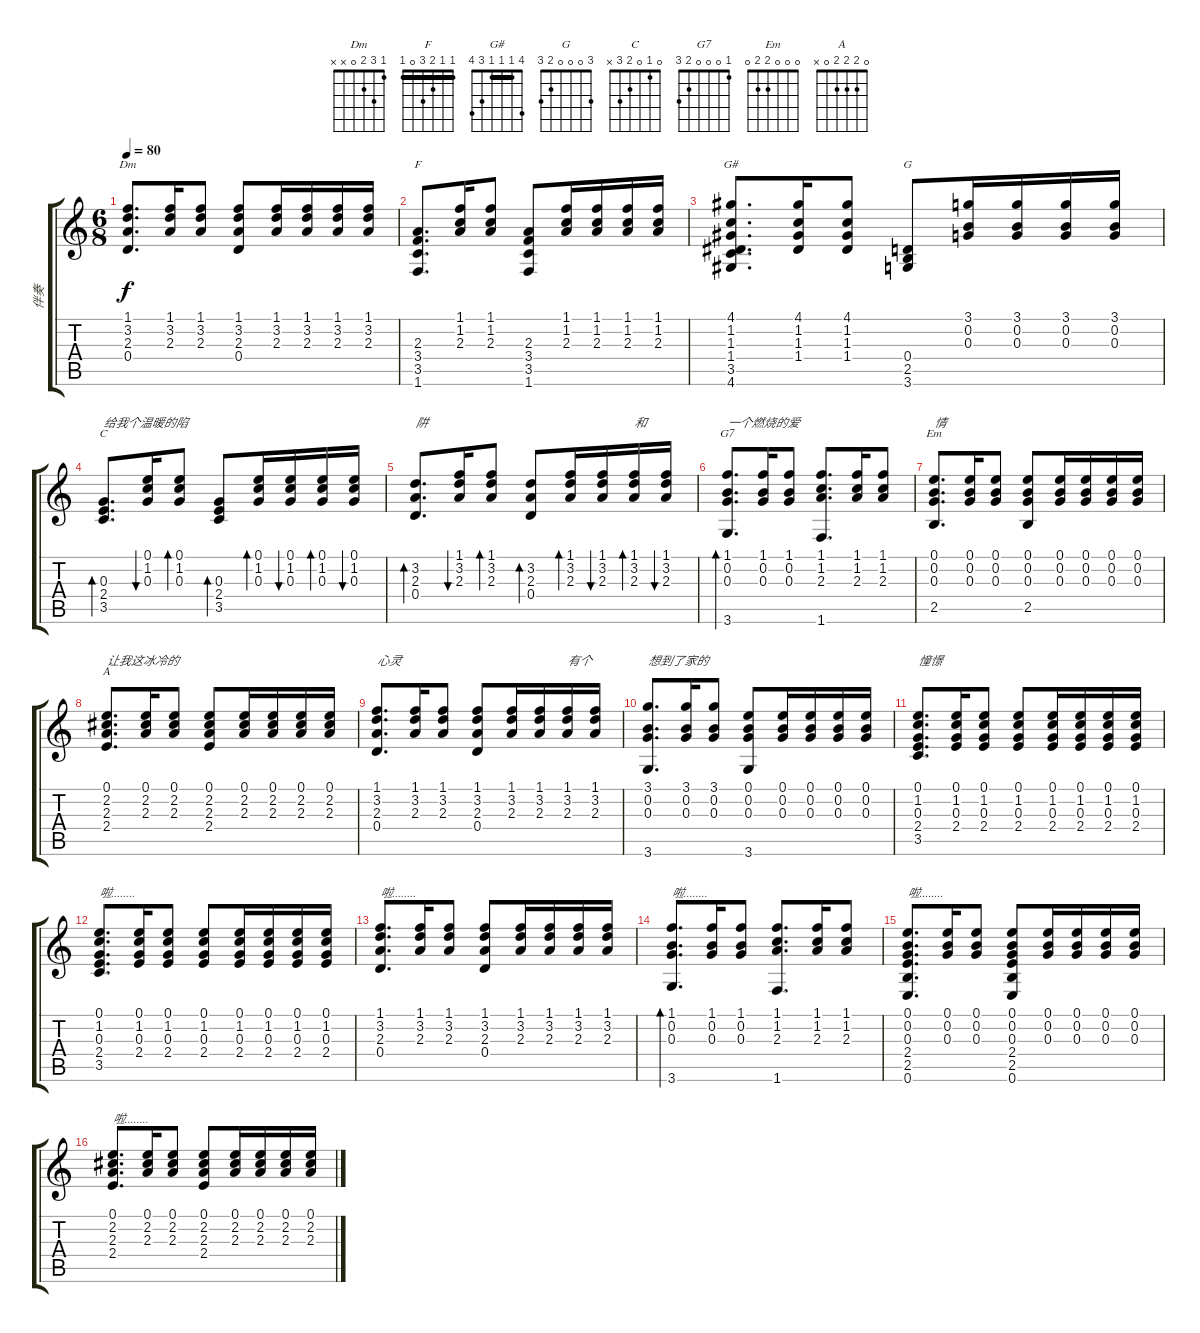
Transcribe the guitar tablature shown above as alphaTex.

\track ("伴奏" "伴奏") {instrument acousticguitarnylon}
\staff {score tabs}
\tuning (E4 B3 G3 D3 A2 E2) {hide}
\chord ("Dm" 1 3 2 0 x x)
\chord ("F" 1 1 2 3 0 1) {barre 1}
\chord ("G#" 4 1 1 1 3 4) {barre 1}
\chord ("G" 3 0 0 0 2 3)
\chord ("C" 0 1 0 2 3 x)
\chord ("G7" 1 0 0 0 2 3)
\chord ("Em" 0 0 0 2 2 0)
\chord ("A" 0 2 2 2 0 x)
\ts (6 8)
\tempo 80
\clef g2
\ks c
(1.1 3.2 2.3 0.4).8{d ch "Dm" dy f} (1.1 3.2 2.3).16 (1.1 3.2 2.3).8 (1.1 3.2 2.3 0.4).8 (1.1 3.2 2.3).16 (1.1 3.2 2.3).16 (1.1 3.2 2.3).16 (1.1 3.2 2.3).16 |
(2.3 3.4 3.5 1.6).8{d ch "F"} (1.1 1.2 2.3).16 (1.1 1.2 2.3).8 (2.3 3.4 3.5 1.6).8 (1.1 1.2 2.3).16 (1.1 1.2 2.3).16 (1.1 1.2 2.3).16 (1.1 1.2 2.3).16 |
(4.1 1.2 1.3 1.4 3.5 4.6).8{d ch "G#"} (4.1 1.2 1.3 1.4).16 (4.1 1.2 1.3 1.4).8 (0.4 2.5 3.6).8{ch "G"} (3.1 0.2 0.3).16 (3.1 0.2 0.3).16 (3.1 0.2 0.3).16 (3.1 0.2 0.3).16 |
(0.3 2.4 3.5).8{d bd 30 ch "C" txt "给我个温暖的陷"} (0.1 1.2 0.3).16{bu 30} (0.1 1.2 0.3).8{bd 30} (0.3 2.4 3.5).8{bd 30} (0.1 1.2 0.3).16{bd 30} (0.1 1.2 0.3).16{bu 30} (0.1 1.2 0.3).16{bd 30} (0.1 1.2 0.3).16{bu 30} |
(3.2 2.3 0.4).8{d bd 30 txt "阱"} (1.1 3.2 2.3).16{bu 30} (1.1 3.2 2.3).8{bd 30} (3.2 2.3 0.4).8{bd 30} (1.1 3.2 2.3).16{bd 30} (1.1 3.2 2.3).16{bu 30} (1.1 3.2 2.3).16{bd 30 txt "和"} (1.1 3.2 2.3).16{bu 30} |
(1.1 0.2 0.3 3.6).8{d bd 30 ch "G7" txt "一个燃烧的爱"} (1.1 0.2 0.3).16 (1.1 0.2 0.3).8 (1.1 1.2 2.3 1.6).8{d} (1.1 1.2 2.3).16 (1.1 1.2 2.3).8 |
(0.1 0.2 0.3 2.5).8{d ch "Em" txt "情"} (0.1 0.2 0.3).16 (0.1 0.2 0.3).8 (0.1 0.2 0.3 2.5).8 (0.1 0.2 0.3).16 (0.1 0.2 0.3).16 (0.1 0.2 0.3).16 (0.1 0.2 0.3).16 |
(0.1 2.2 2.3 2.4).8{d ch "A" txt "让我这冰冷的"} (0.1 2.2 2.3).16 (0.1 2.2 2.3).8 (0.1 2.2 2.3 2.4).8 (0.1 2.2 2.3).16 (0.1 2.2 2.3).16 (0.1 2.2 2.3).16 (0.1 2.2 2.3).16 |
(1.1 3.2 2.3 0.4).8{d txt "心灵"} (1.1 3.2 2.3).16 (1.1 3.2 2.3).8 (1.1 3.2 2.3 0.4).8 (1.1 3.2 2.3).16 (1.1 3.2 2.3).16 (1.1 3.2 2.3).16{txt "有个"} (1.1 3.2 2.3).16 |
(3.1 0.2 0.3 3.6).8{d txt "想到了家的"} (3.1 0.2 0.3).16 (3.1 0.2 0.3).8 (0.1 0.2 0.3 3.6).8 (0.1 0.2 0.3).16 (0.1 0.2 0.3).16 (0.1 0.2 0.3).16 (0.1 0.2 0.3).16 |
(0.1 1.2 0.3 2.4 3.5).8{d txt "憧憬"} (0.1 1.2 0.3 2.4).16 (0.1 1.2 0.3 2.4).8 (0.1 1.2 0.3 2.4).8 (0.1 1.2 0.3 2.4).16 (0.1 1.2 0.3 2.4).16 (0.1 1.2 0.3 2.4).16 (0.1 1.2 0.3 2.4).16 |
(0.1 1.2 0.3 2.4 3.5).8{d txt "啦........"} (0.1 1.2 0.3 2.4).16 (0.1 1.2 0.3 2.4).8 (0.1 1.2 0.3 2.4).8 (0.1 1.2 0.3 2.4).16 (0.1 1.2 0.3 2.4).16 (0.1 1.2 0.3 2.4).16 (0.1 1.2 0.3 2.4).16 |
(1.1 3.2 2.3 0.4).8{d txt "啦........"} (1.1 3.2 2.3).16 (1.1 3.2 2.3).8 (1.1 3.2 2.3 0.4).8 (1.1 3.2 2.3).16 (1.1 3.2 2.3).16 (1.1 3.2 2.3).16 (1.1 3.2 2.3).16 |
(1.1 0.2 0.3 3.6).8{d bd 30 txt "啦........"} (1.1 0.2 0.3).16 (1.1 0.2 0.3).8 (1.1 1.2 2.3 1.6).8{d} (1.1 1.2 2.3).16 (1.1 1.2 2.3).8 |
(0.1 0.2 0.3 2.4 2.5 0.6).8{d txt "啦........"} (0.1 0.2 0.3).16 (0.1 0.2 0.3).8 (0.1 0.2 0.3 2.4 2.5 0.6).8 (0.1 0.2 0.3).16 (0.1 0.2 0.3).16 (0.1 0.2 0.3).16 (0.1 0.2 0.3).16 |
(0.1 2.2 2.3 2.4).8{d txt "啦........"} (0.1 2.2 2.3).16 (0.1 2.2 2.3).8 (0.1 2.2 2.3 2.4).8 (0.1 2.2 2.3).16 (0.1 2.2 2.3).16 (0.1 2.2 2.3).16 (0.1 2.2 2.3).16
